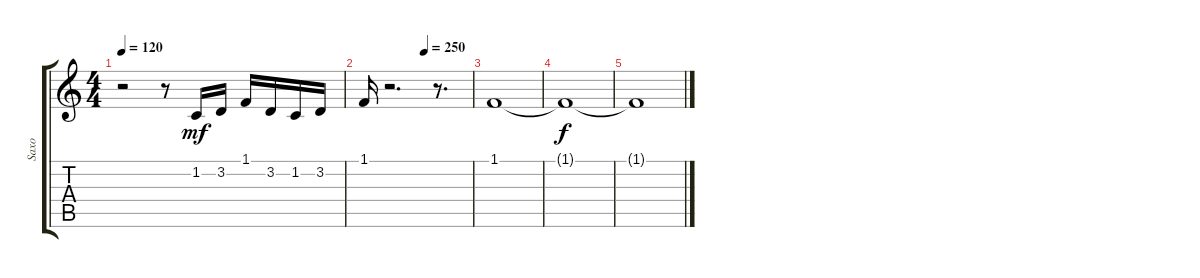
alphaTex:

\track ("Saxo" "Saxo") {instrument tenorsax}
\staff {score tabs}
\tuning (E4 B3 G3 D3 A2 E2) {hide}
\ts (4 4)
\tempo 120
\clef g2
\ks c
r.2{dy mp} r.8 1.2.16{dy mf} 3.2.16 1.1.16 3.2.16 1.2.16 3.2.16 |
\tempo (250 0.5625)
1.1.16 r.2{d} r.8{d} |
1.1.1 |
1.1{t}.1{dy f} |
1.1{t}.1
